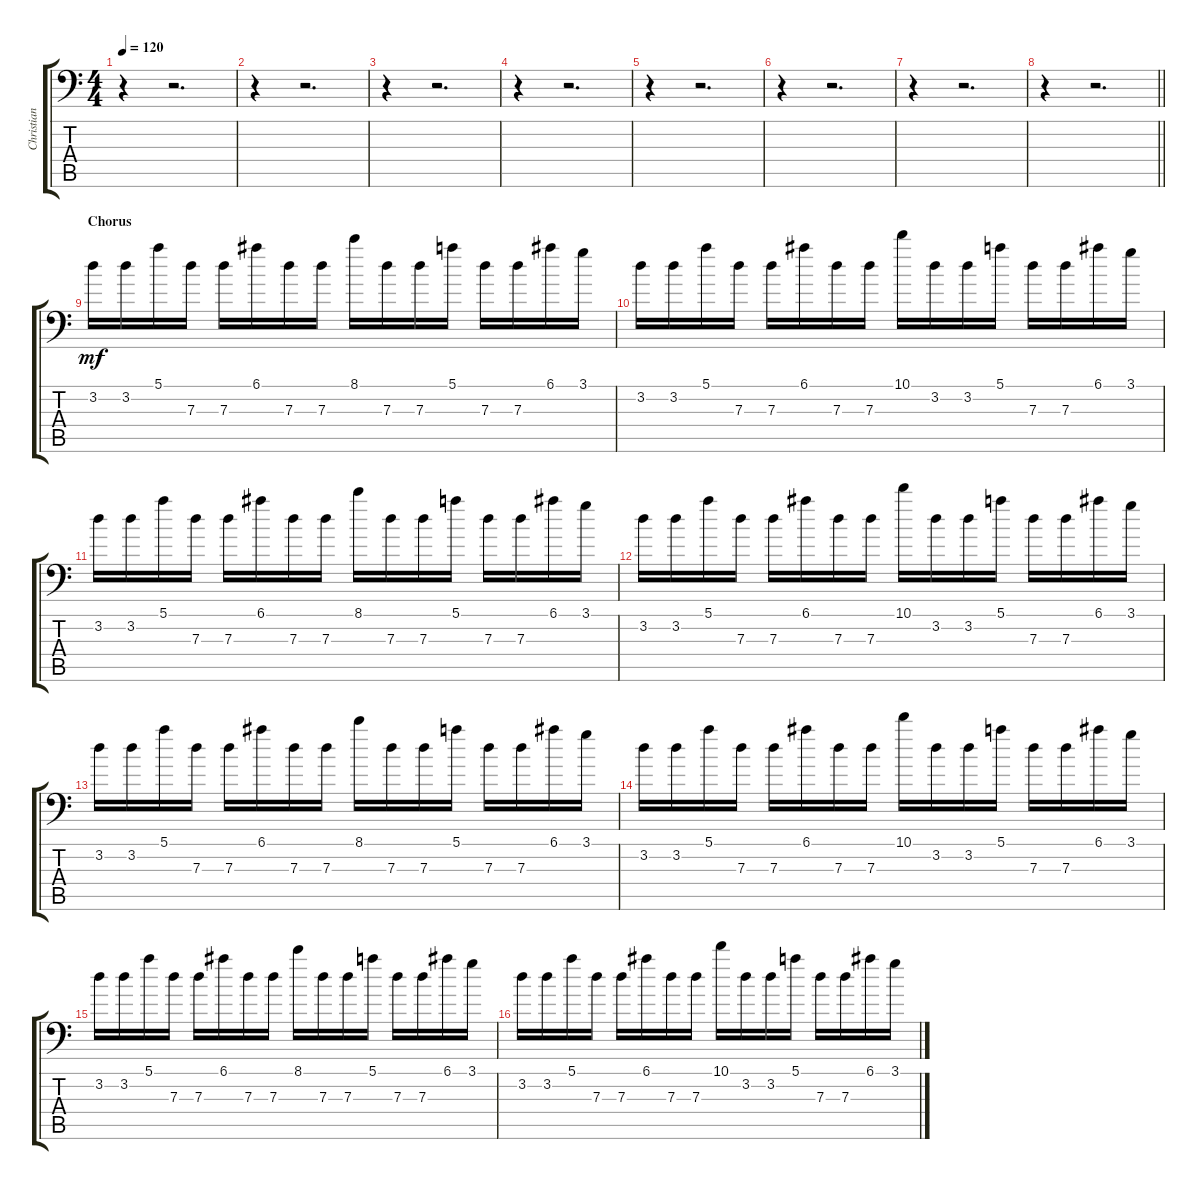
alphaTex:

\track ("Christian Lorenz " "Christian ") {instrument synthbass1}
\staff {score tabs}
\tuning (E4 B3 G3 D3 A2 E2) {hide}
\ts (4 4)
\tempo 120
\clef f4
\ks c
r.4{dy mf} r.2{d} |
r.4 r.2{d} |
r.4 r.2{d} |
r.4 r.2{d} |
r.4 r.2{d} |
r.4 r.2{d} |
r.4 r.2{d} |
\barLineRight lightlight
r.4 r.2{d} |
\section ("" "Chorus ")
3.2.16 3.2.16 5.1.16 7.3.16 7.3.16 6.1.16 7.3.16 7.3.16 8.1.16 7.3.16 7.3.16 5.1.16 7.3.16 7.3.16 6.1.16 3.1.16 |
3.2.16 3.2.16 5.1.16 7.3.16 7.3.16 6.1.16 7.3.16 7.3.16 10.1.16 3.2.16 3.2.16 5.1.16 7.3.16 7.3.16 6.1.16 3.1.16 |
3.2.16 3.2.16 5.1.16 7.3.16 7.3.16 6.1.16 7.3.16 7.3.16 8.1.16 7.3.16 7.3.16 5.1.16 7.3.16 7.3.16 6.1.16 3.1.16 |
3.2.16 3.2.16 5.1.16 7.3.16 7.3.16 6.1.16 7.3.16 7.3.16 10.1.16 3.2.16 3.2.16 5.1.16 7.3.16 7.3.16 6.1.16 3.1.16 |
3.2.16 3.2.16 5.1.16 7.3.16 7.3.16 6.1.16 7.3.16 7.3.16 8.1.16 7.3.16 7.3.16 5.1.16 7.3.16 7.3.16 6.1.16 3.1.16 |
3.2.16 3.2.16 5.1.16 7.3.16 7.3.16 6.1.16 7.3.16 7.3.16 10.1.16 3.2.16 3.2.16 5.1.16 7.3.16 7.3.16 6.1.16 3.1.16 |
3.2.16 3.2.16 5.1.16 7.3.16 7.3.16 6.1.16 7.3.16 7.3.16 8.1.16 7.3.16 7.3.16 5.1.16 7.3.16 7.3.16 6.1.16 3.1.16 |
3.2.16 3.2.16 5.1.16 7.3.16 7.3.16 6.1.16 7.3.16 7.3.16 10.1.16 3.2.16 3.2.16 5.1.16 7.3.16 7.3.16 6.1.16 3.1.16
